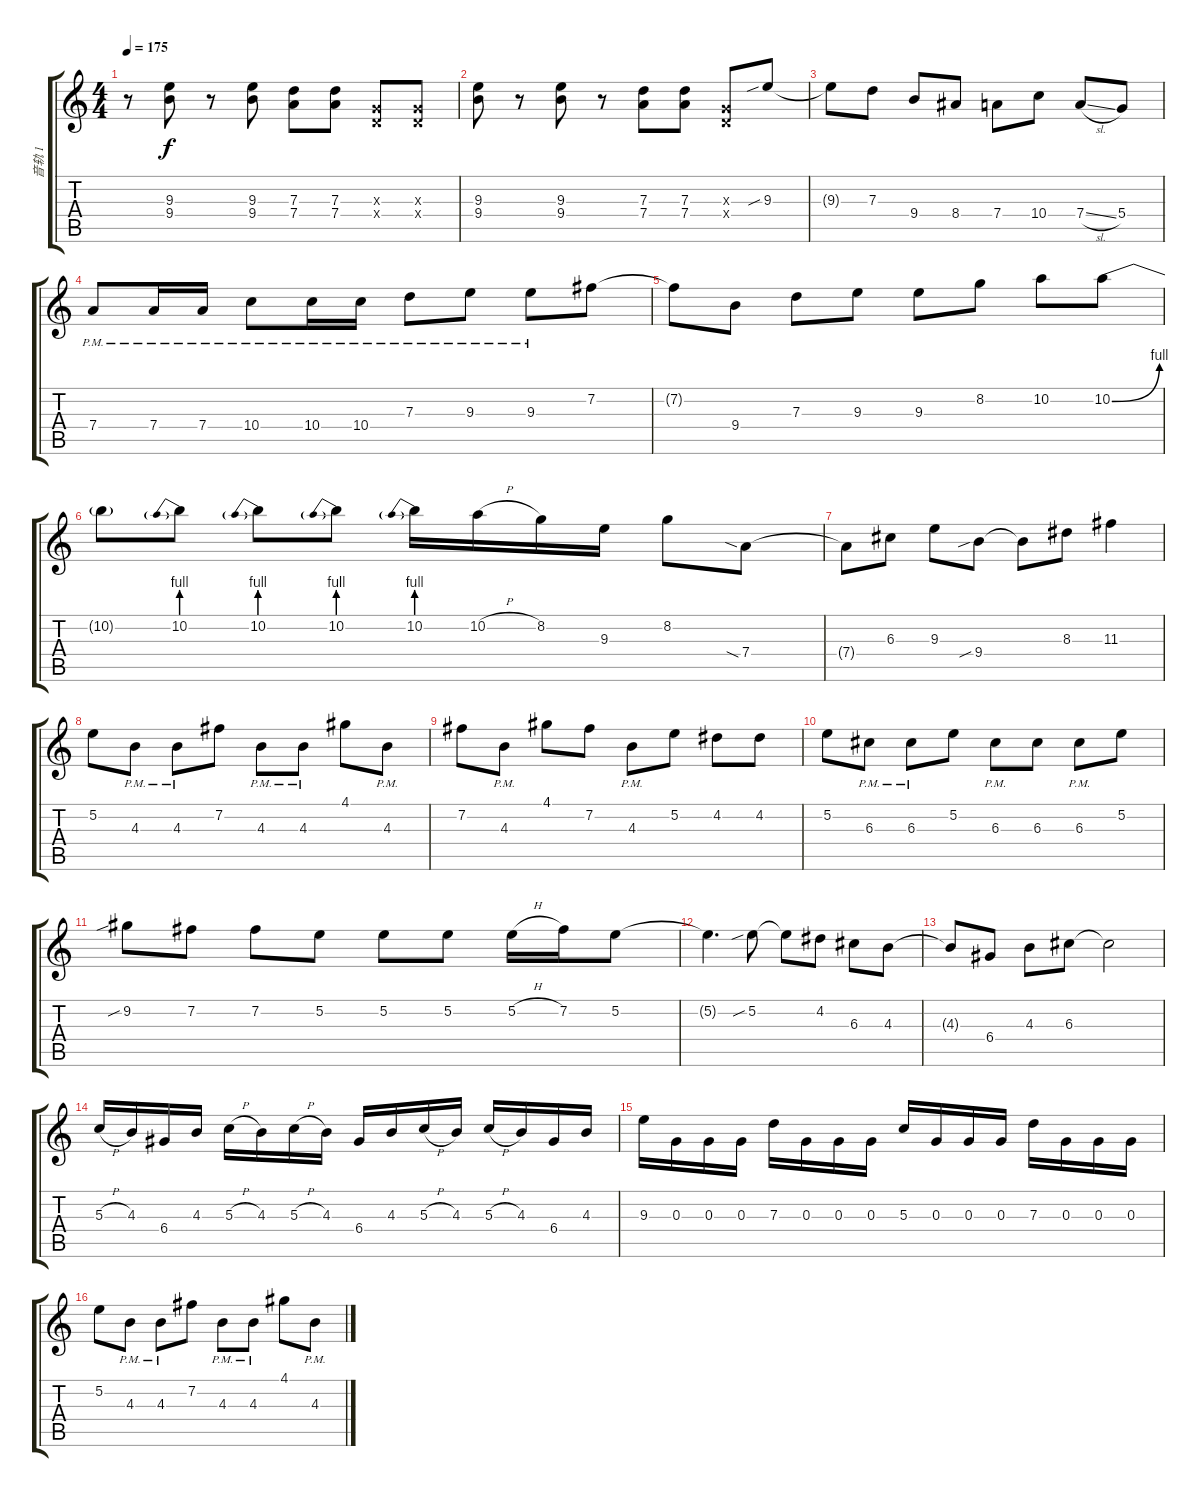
\track ("音轨 1" "音轨 1") {instrument overdrivenguitar}
\staff {score tabs}
\tuning (E4 B3 G3 D3 A2 E2) {hide}
\ts (4 4)
\tempo 175
\clef g2
\ks c
r.8{dy f} (9.3 9.4).8 r.8 (9.3 9.4).8 (7.3 7.4).8 (7.3 7.4).8 (0.3{x} 0.4{x}).8 (0.3{x} 0.4{x}).8 |
(9.3 9.4).8 r.8 (9.3 9.4).8 r.8 (7.3 7.4).8 (7.3 7.4).8 (0.3{x} 0.4{x}).8 9.3{sib}.8 |
9.3{t}.8 7.3.8 9.4.8 8.4.8 7.4.8 10.4.8 7.4{sl}.8 5.4.8 |
7.4{pm}.8 7.4{pm}.16 7.4{pm}.16 10.4{pm}.8 10.4{pm}.16 10.4{pm}.16 7.3{pm}.8 9.3{pm}.8 9.3{pm}.8 7.2.8 |
7.2{t}.8 9.4.8 7.3.8 9.3.8 9.3.8 8.2.8 10.2.8 10.2{be (bend 0 0 60 4)}.8 |
10.2{t}.8 10.2{be (prebend 0 4 60 4)}.8 10.2{be (prebend 0 4 60 4)}.8 10.2{be (prebend 0 4 60 4)}.8 10.2{be (prebend 0 4 60 4)}.16 10.2{h}.16 8.2.16 9.3.16 8.2.8 7.4{sia}.8 |
7.4{t}.8 6.3.8 9.3.8 9.4{sib}.8 9.4{t}.8 8.3.8 11.3.4 |
5.2.8 4.3{pm}.8 4.3{pm}.8 7.2.8 4.3{pm}.8 4.3{pm}.8 4.1.8 4.3{pm}.8 |
7.2.8 4.3{pm}.8 4.1.8 7.2.8 4.3{pm}.8 5.2.8 4.2.8 4.2.8 |
5.2.8 6.3{pm}.8 6.3{pm}.8 5.2.8 6.3{pm}.8 6.3.8 6.3{pm}.8 5.2.8 |
9.2{sib}.8 7.2.8 7.2.8 5.2.8 5.2.8 5.2.8 5.2{h}.16 7.2.16 5.2.8 |
5.2{t}.4{d} 5.2{sib}.8 5.2{t}.8 4.2.8 6.3.8 4.3.8 |
4.3{t}.8 6.4.8 4.3.8 6.3.8 6.3{t}.2 |
5.3{h}.16 4.3.16 6.4.16 4.3.16 5.3{h}.16 4.3.16 5.3{h}.16 4.3.16 6.4.16 4.3.16 5.3{h}.16 4.3.16 5.3{h}.16 4.3.16 6.4.16 4.3.16 |
9.3.16 0.3.16 0.3.16 0.3.16 7.3.16 0.3.16 0.3.16 0.3.16 5.3.16 0.3.16 0.3.16 0.3.16 7.3.16 0.3.16 0.3.16 0.3.16 |
5.2.8 4.3{pm}.8 4.3{pm}.8 7.2.8 4.3{pm}.8 4.3{pm}.8 4.1.8 4.3{pm}.8
